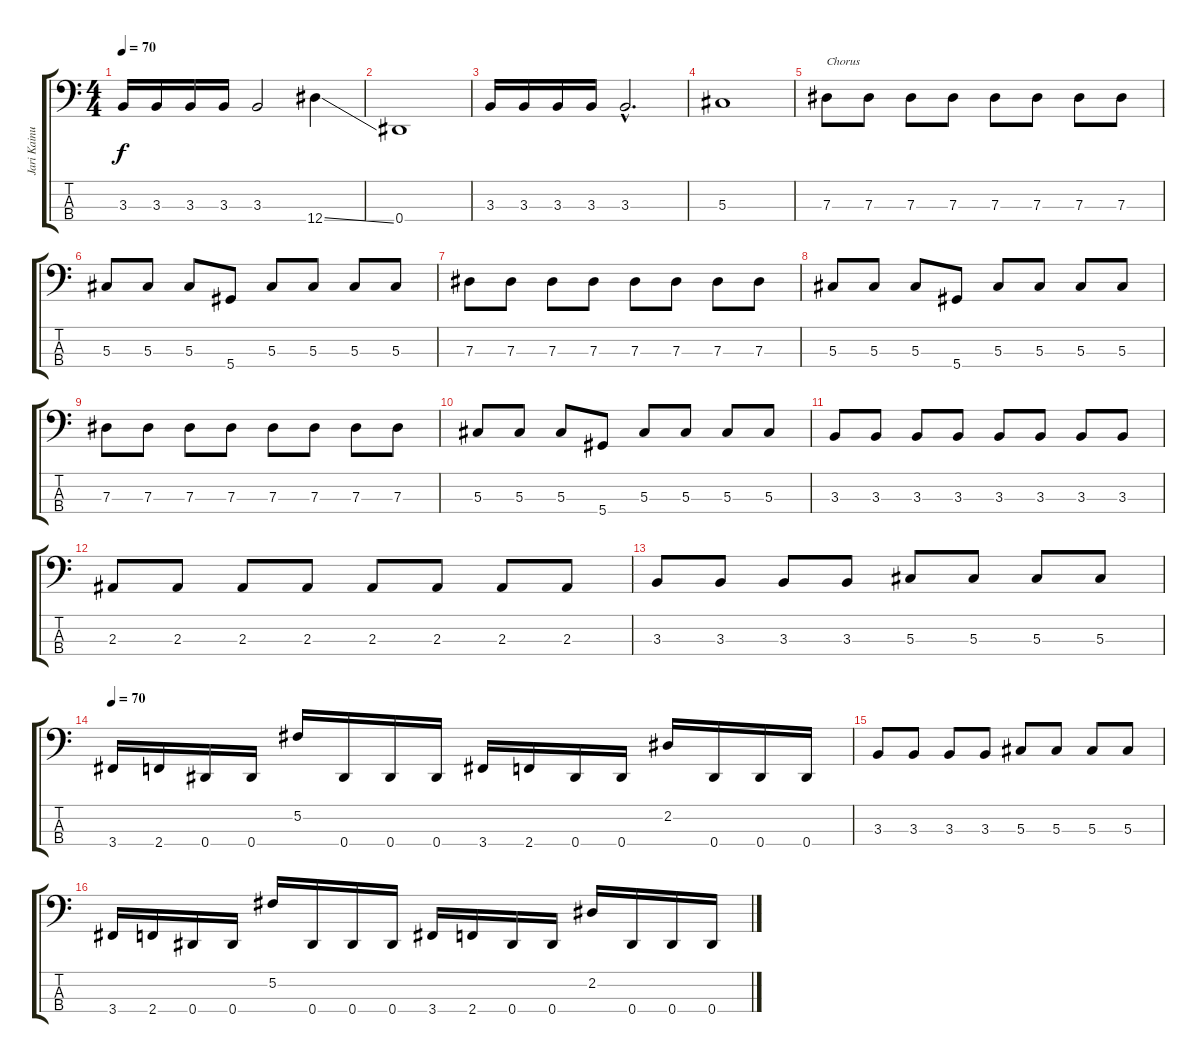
\track ("Jari Kainulainen (Bass)" "Jari Kainu") {instrument electricbassfinger}
\staff {score tabs}
\tuning (Gb2 Db2 Ab1 Eb1) {hide}
\ts (4 4)
\tempo 70
\clef f4
\ks c
3.3.16{dy f} 3.3.16 3.3.16 3.3.16 3.3.2 12.4{ss}.4 |
0.4.1 |
3.3.16 3.3.16 3.3.16 3.3.16 3.3{hac}.2{d} |
5.3.1 |
7.3.8{txt "Chorus"} 7.3.8 7.3.8 7.3.8 7.3.8 7.3.8 7.3.8 7.3.8 |
5.3.8 5.3.8 5.3.8 5.4.8 5.3.8 5.3.8 5.3.8 5.3.8 |
7.3.8 7.3.8 7.3.8 7.3.8 7.3.8 7.3.8 7.3.8 7.3.8 |
5.3.8 5.3.8 5.3.8 5.4.8 5.3.8 5.3.8 5.3.8 5.3.8 |
7.3.8 7.3.8 7.3.8 7.3.8 7.3.8 7.3.8 7.3.8 7.3.8 |
5.3.8 5.3.8 5.3.8 5.4.8 5.3.8 5.3.8 5.3.8 5.3.8 |
3.3.8 3.3.8 3.3.8 3.3.8 3.3.8 3.3.8 3.3.8 3.3.8 |
2.3.8 2.3.8 2.3.8 2.3.8 2.3.8 2.3.8 2.3.8 2.3.8 |
3.3.8 3.3.8 3.3.8 3.3.8 5.3.8 5.3.8 5.3.8 5.3.8 |
\tempo 70
3.4.16 2.4.16 0.4.16 0.4.16 5.2.16 0.4.16 0.4.16 0.4.16 3.4.16 2.4.16 0.4.16 0.4.16 2.2.16 0.4.16 0.4.16 0.4.16 |
3.3.8 3.3.8 3.3.8 3.3.8 5.3.8 5.3.8 5.3.8 5.3.8 |
3.4.16 2.4.16 0.4.16 0.4.16 5.2.16 0.4.16 0.4.16 0.4.16 3.4.16 2.4.16 0.4.16 0.4.16 2.2.16 0.4.16 0.4.16 0.4.16
